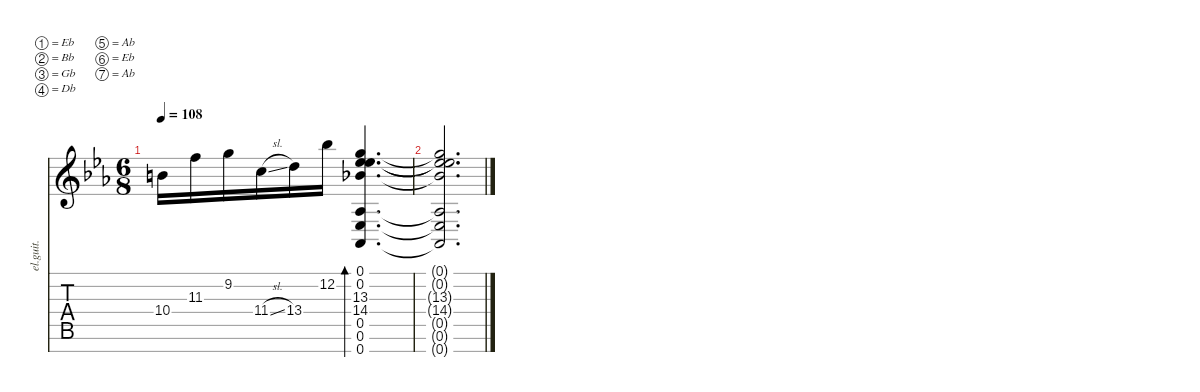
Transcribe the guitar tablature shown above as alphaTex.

\defaultSystemsLayout 4
\hideDynamics
\bracketExtendMode nobrackets
\track ("Clean Guitar" "el.guit.") {instrument electricguitarclean}
\staff {score tabs}
\tuning (Eb4 Bb3 Gb3 Db3 Ab2 Eb2 Ab1)
\ts (6 8)
\tempo 108
\clef g2
\ks cminor
10.4{acc forcenatural}.16{dy mf beam Down} 11.3{acc forcenatural}.16{beam Down} 9.2{acc forcenatural}.16{beam Down} 11.4{sl acc forcenatural}.16{beam Down} 13.4{acc forcenatural}.16{beam Down} 12.2{acc b}.16{beam Down} (0.7{acc b} 0.6{acc b} 0.5{acc b} 14.4{acc b} 13.3{acc forcenatural} 0.2{acc b} 0.1{acc b}).4{d bd 30 beam Up} |
(0.7{t acc b} 0.6{t acc b} 0.5{t acc b} 14.4{t acc b} 13.3{t acc forcenatural} 0.2{t acc b} 0.1{t acc b}).2{d beam Up}
